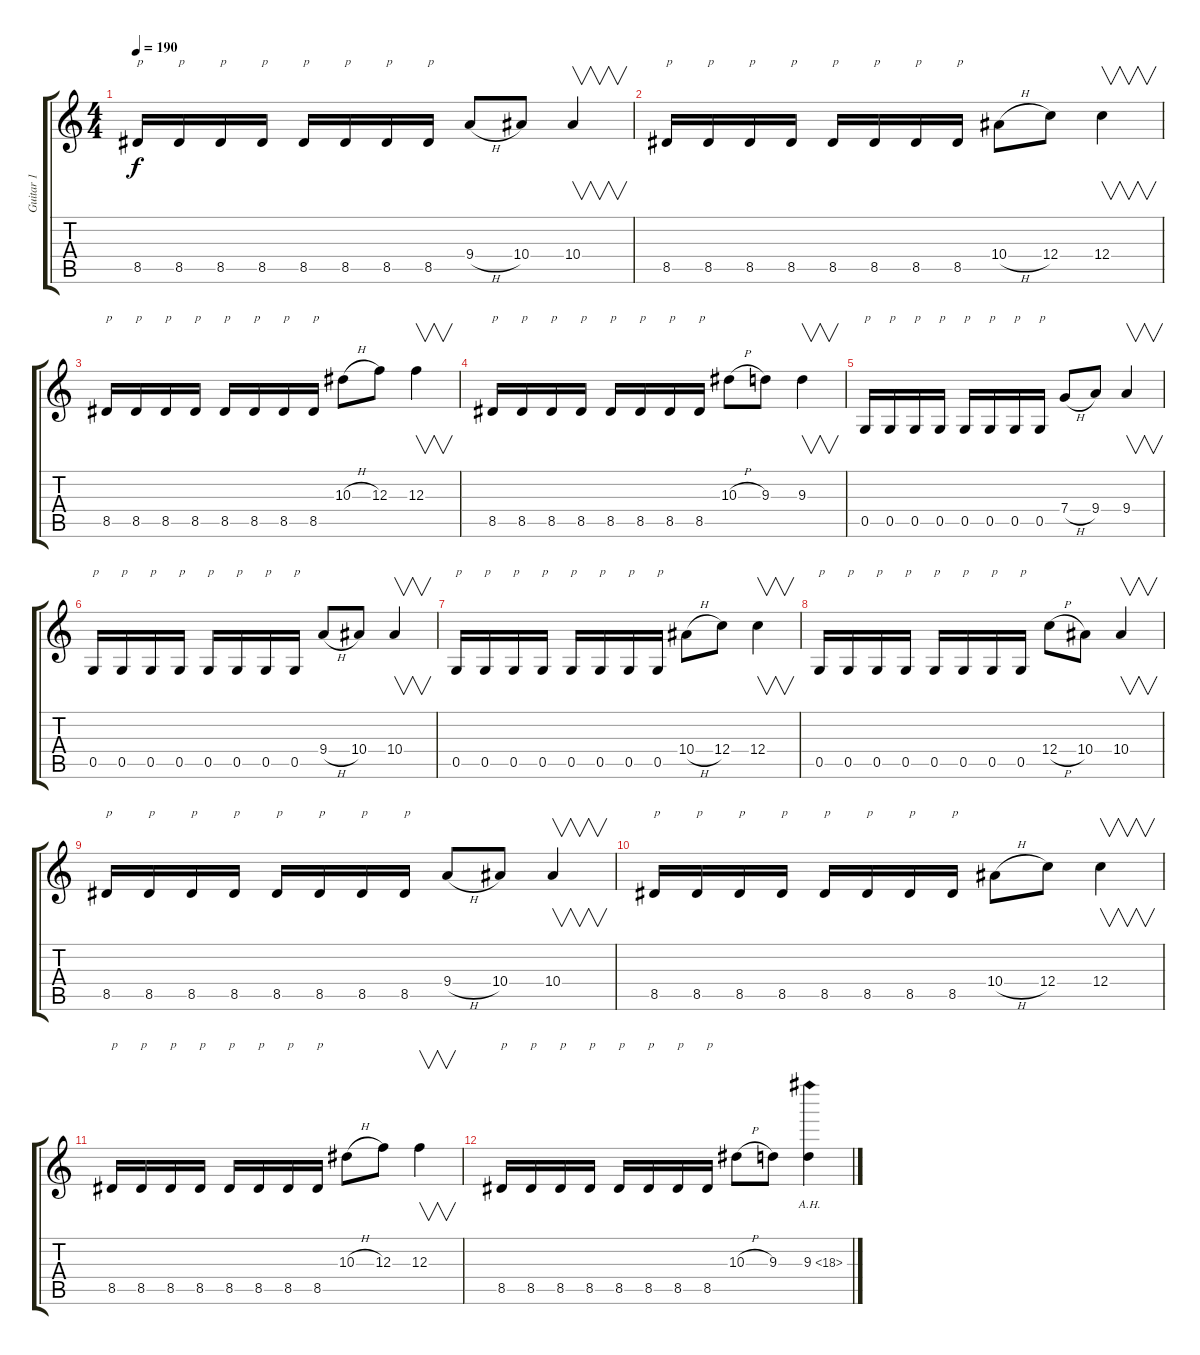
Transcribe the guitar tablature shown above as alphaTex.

\track ("Guitar 1" "Guitar 1") {instrument distortionguitar}
\staff {score tabs}
\tuning (D4 A3 F3 C3 G2 D2) {hide}
\ts (4 4)
\tempo 190
\clef g2
\ks c
8.5.16{txt "p" dy f} 8.5.16{txt "p"} 8.5.16{txt "p"} 8.5.16{txt "p"} 8.5.16{txt "p"} 8.5.16{txt "p"} 8.5.16{txt "p"} 8.5.16{txt "p"} 9.4{h}.8 10.4.8 10.4.4{v} |
8.5.16{txt "p"} 8.5.16{txt "p"} 8.5.16{txt "p"} 8.5.16{txt "p"} 8.5.16{txt "p"} 8.5.16{txt "p"} 8.5.16{txt "p"} 8.5.16{txt "p"} 10.4{h}.8 12.4.8 12.4.4{v} |
8.5.16{txt "p"} 8.5.16{txt "p"} 8.5.16{txt "p"} 8.5.16{txt "p"} 8.5.16{txt "p"} 8.5.16{txt "p"} 8.5.16{txt "p"} 8.5.16{txt "p"} 10.3{h}.8 12.3.8 12.3.4{v} |
8.5.16{txt "p"} 8.5.16{txt "p"} 8.5.16{txt "p"} 8.5.16{txt "p"} 8.5.16{txt "p"} 8.5.16{txt "p"} 8.5.16{txt "p"} 8.5.16{txt "p"} 10.3{h}.8 9.3.8 9.3.4{v} |
0.5.16{txt "p"} 0.5.16{txt "p"} 0.5.16{txt "p"} 0.5.16{txt "p"} 0.5.16{txt "p"} 0.5.16{txt "p"} 0.5.16{txt "p"} 0.5.16{txt "p"} 7.4{h}.8 9.4.8 9.4.4{v} |
0.5.16{txt "p"} 0.5.16{txt "p"} 0.5.16{txt "p"} 0.5.16{txt "p"} 0.5.16{txt "p"} 0.5.16{txt "p"} 0.5.16{txt "p"} 0.5.16{txt "p"} 9.4{h}.8 10.4.8 10.4.4{v} |
0.5.16{txt "p"} 0.5.16{txt "p"} 0.5.16{txt "p"} 0.5.16{txt "p"} 0.5.16{txt "p"} 0.5.16{txt "p"} 0.5.16{txt "p"} 0.5.16{txt "p"} 10.4{h}.8 12.4.8 12.4.4{v} |
0.5.16{txt "p"} 0.5.16{txt "p"} 0.5.16{txt "p"} 0.5.16{txt "p"} 0.5.16{txt "p"} 0.5.16{txt "p"} 0.5.16{txt "p"} 0.5.16{txt "p"} 12.4{h}.8 10.4.8 10.4.4{v} |
8.5.16{txt "p"} 8.5.16{txt "p"} 8.5.16{txt "p"} 8.5.16{txt "p"} 8.5.16{txt "p"} 8.5.16{txt "p"} 8.5.16{txt "p"} 8.5.16{txt "p"} 9.4{h}.8 10.4.8 10.4.4{v} |
8.5.16{txt "p"} 8.5.16{txt "p"} 8.5.16{txt "p"} 8.5.16{txt "p"} 8.5.16{txt "p"} 8.5.16{txt "p"} 8.5.16{txt "p"} 8.5.16{txt "p"} 10.4{h}.8 12.4.8 12.4.4{v} |
8.5.16{txt "p"} 8.5.16{txt "p"} 8.5.16{txt "p"} 8.5.16{txt "p"} 8.5.16{txt "p"} 8.5.16{txt "p"} 8.5.16{txt "p"} 8.5.16{txt "p"} 10.3{h}.8 12.3.8 12.3.4{v} |
8.5.16{txt "p"} 8.5.16{txt "p"} 8.5.16{txt "p"} 8.5.16{txt "p"} 8.5.16{txt "p"} 8.5.16{txt "p"} 8.5.16{txt "p"} 8.5.16{txt "p"} 10.3{h}.8 9.3.8 9.3{ah 9}.4
